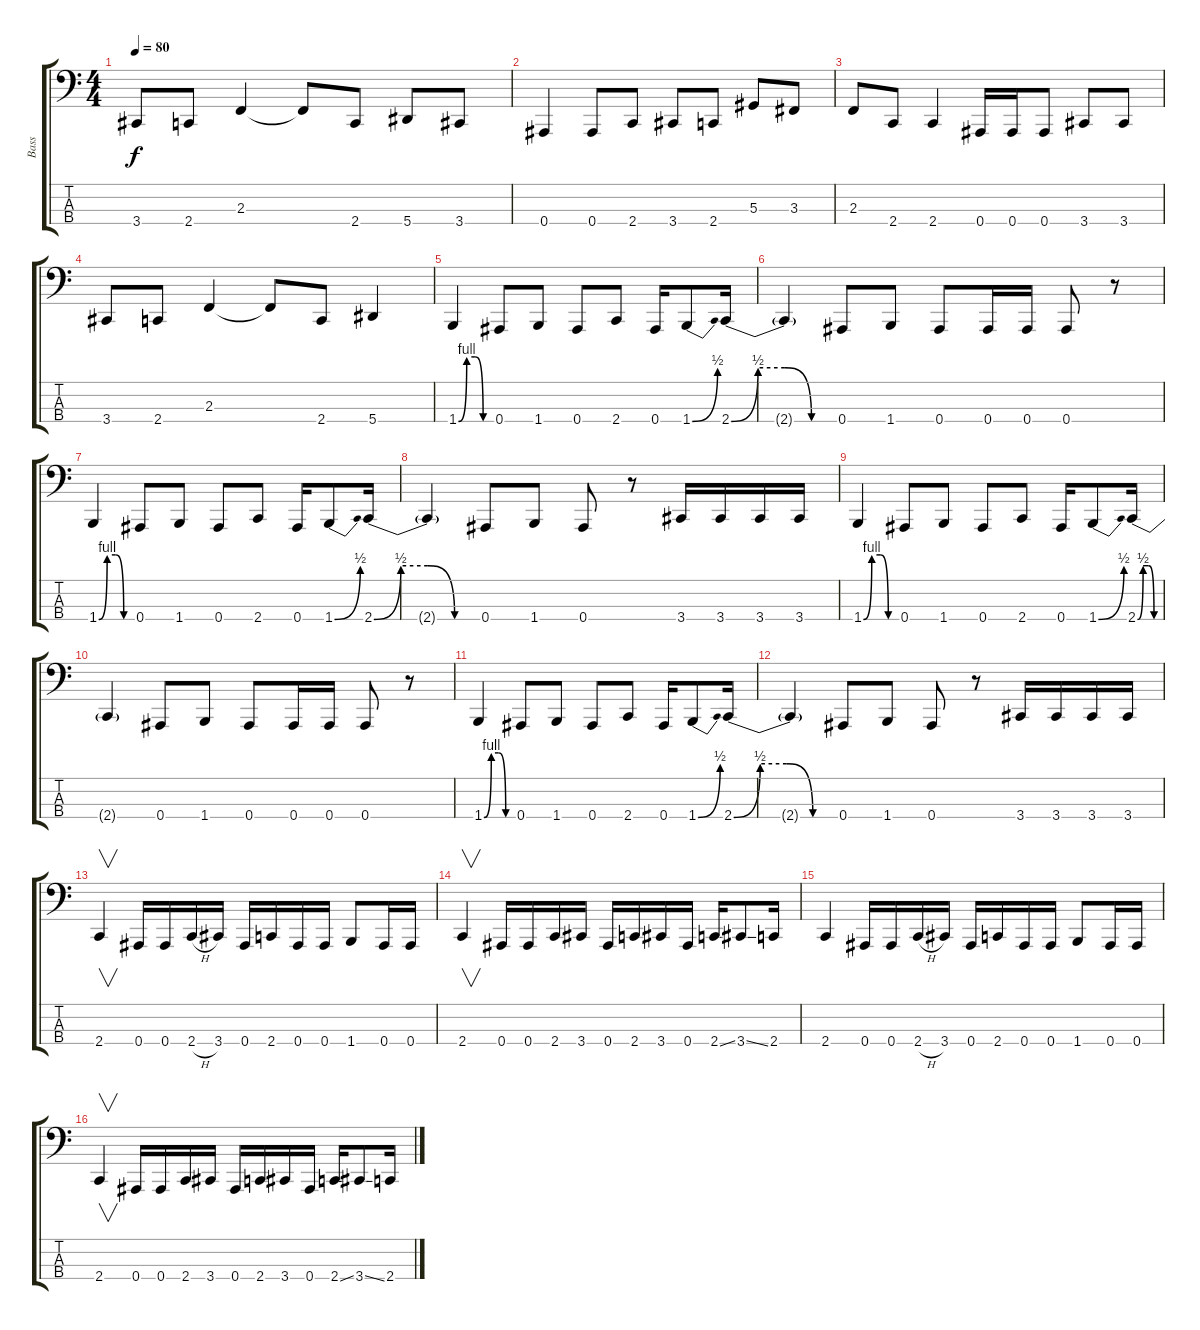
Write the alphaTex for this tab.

\track ("Bass" "Bass") {instrument electricbasspick}
\staff {score tabs}
\tuning (Db2 Ab1 Eb1 Bb0) {hide}
\ts (4 4)
\tempo 80
\clef f4
\ks c
3.4.8{dy f} 2.4.8 2.3.4 2.3{t}.8 2.4.8 5.4.8 3.4.8 |
0.4.4 0.4.8 2.4.8 3.4.8 2.4.8 5.3.8 3.3.8 |
2.3.8 2.4.8 2.4.4 0.4.16 0.4.16 0.4.8 3.4.8 3.4.8 |
3.4.8 2.4.8 2.3.4 2.3{t}.8 2.4.8 5.4.4 |
1.4{be (custom 0 0 15 4 30 4 45 0 60 0)}.4 0.4.8 1.4.8 0.4.8 2.4.8 0.4.16 1.4{be (bend 0 0 60 2)}.8 2.4{be (custom 0 0 15 2 30 2 45 0 60 0)}.16 |
2.4{t}.4 0.4.8 1.4.8 0.4.8 0.4.16 0.4.16 0.4.8 r.8 |
1.4{be (custom 0 0 15 4 30 4 45 0 60 0)}.4 0.4.8 1.4.8 0.4.8 2.4.8 0.4.16 1.4{be (bend 0 0 60 2)}.8 2.4{be (custom 0 0 15 2 30 2 45 0 60 0)}.16 |
2.4{t}.4 0.4.8 1.4.8 0.4.8 r.8 3.4.16 3.4.16 3.4.16 3.4.16 |
1.4{be (custom 0 0 15 4 30 4 45 0 60 0)}.4 0.4.8 1.4.8 0.4.8 2.4.8 0.4.16 1.4{be (bend 0 0 60 2)}.8 2.4{be (custom 0 0 15 2 30 2 45 0 60 0)}.16 |
2.4{t}.4 0.4.8 1.4.8 0.4.8 0.4.16 0.4.16 0.4.8 r.8 |
1.4{be (custom 0 0 15 4 30 4 45 0 60 0)}.4 0.4.8 1.4.8 0.4.8 2.4.8 0.4.16 1.4{be (bend 0 0 60 2)}.8 2.4{be (custom 0 0 15 2 30 2 45 0 60 0)}.16 |
2.4{t}.4 0.4.8 1.4.8 0.4.8 r.8 3.4.16 3.4.16 3.4.16 3.4.16 |
2.4.4{v} 0.4.16 0.4.16 2.4{h}.16 3.4.16 0.4.16 2.4.16 0.4.16 0.4.16 1.4.8 0.4.16 0.4.16 |
2.4.4{v} 0.4.16 0.4.16 2.4.16 3.4.16 0.4.16 2.4.16 3.4.16 0.4.16 2.4{ss}.16 3.4{ss}.8 2.4.16 |
2.4.4 0.4.16 0.4.16 2.4{h}.16 3.4.16 0.4.16 2.4.16 0.4.16 0.4.16 1.4.8 0.4.16 0.4.16 |
2.4.4{v} 0.4.16 0.4.16 2.4.16 3.4.16 0.4.16 2.4.16 3.4.16 0.4.16 2.4{ss}.16 3.4{ss}.8 2.4.16
